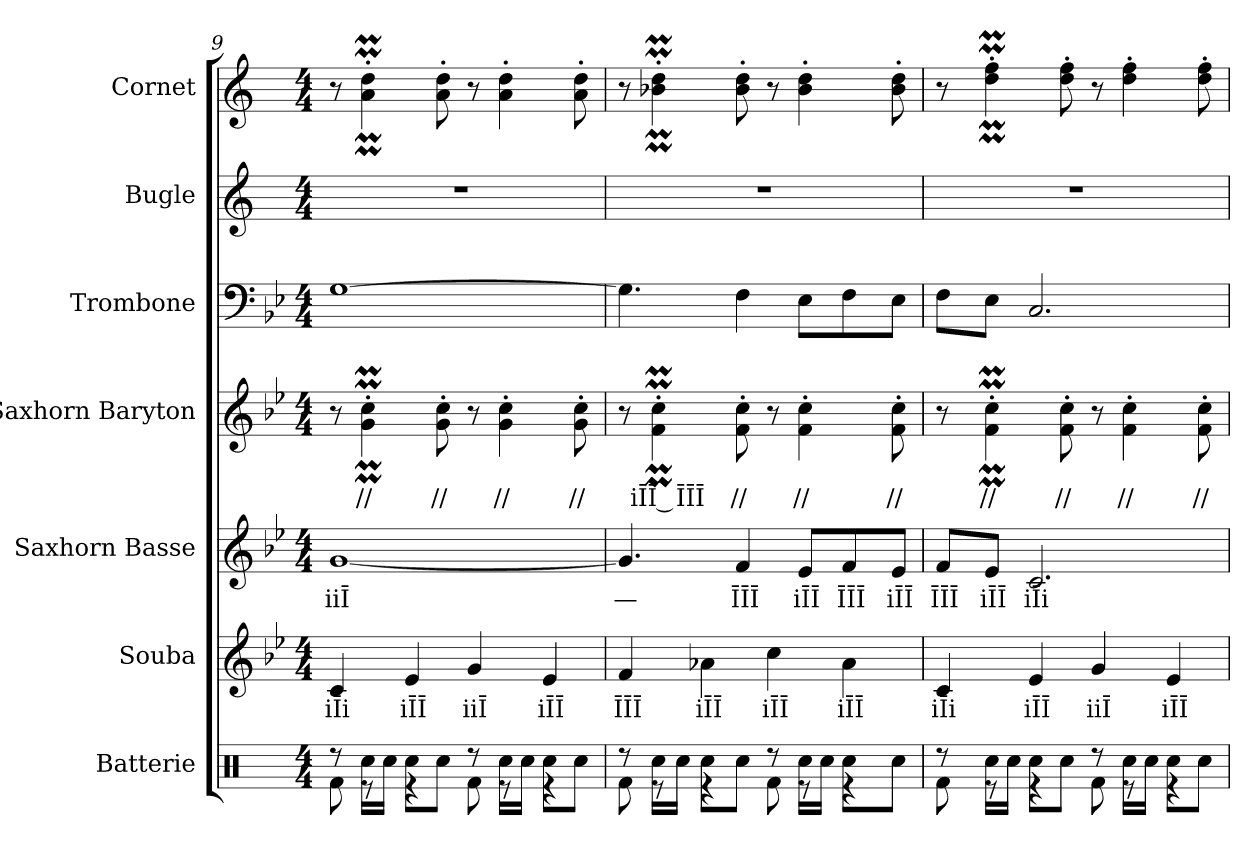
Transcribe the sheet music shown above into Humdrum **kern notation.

**kern	**kern	**text	**kern	**text	**kern	**text	**kern	**kern	**kern
*part7	*part6	*part6	*part5	*part5	*part4	*part4	*part3	*part2	*part1
*staff7	*staff6	*staff6	*staff5	*staff5	*staff4	*staff4	*staff3	*staff2	*staff1
*I"Batterie	*I"Souba	*	*I"Saxhorn Basse	*	*I"Saxhorn Baryton	*	*I"Trombone	*I"Bugle	*I"Cornet
*I'Bat.	*I'Sba.	*	*I'Bass.	*	*I'Bar.	*	*I'Tbn.	*I'Bu.	*I'Cnt.
!!LO:PB:g=z
*clefX	*clefG2	*	*clefG2	*	*clefG2	*	*clefF4	*clefG2	*clefG2
*	*ITrd15c26	*	*ITrd8c14	*	*ITrd8c14	*	*	*ITrd1c2	*ITrd1c2
*k[]	*k[b-e-]	*	*k[b-e-]	*	*k[b-e-]	*	*k[b-e-]	*k[b-e-]	*k[b-e-]
*M4/4	*M4/4	*	*M4/4	*	*M4/4	*	*M4/4	*M4/4	*M4/4
=9	=9	=9	=9	=9	=9	=9	=9	=9	=9
*^	*	*	*	*	*	*	*	*	*
!	!	!	!LO:LY:b	!	!LO:LY:b	!	!	!	!	!
8r	8Rf\	4CC/	iĪi	[1G	iiĪ	8r	.	[1G	1r	8r
!	!	!	!	!	!	!	!LO:LY:b	!	!	!
16Rcc\LL	8r	.	.	.	.	4G\M' 4c\M'	//	.	.	4g\M' 4cc\M'
16Rcc\JJ	.	.	.	.	.	.	.	.	.	.
!	!	!	!LO:LY:b	!	!	!	!	!	!	!
8Rcc\L	4r	4EE-/	iĪĪ	.	.	.	.	.	.	.
!	!	!	!	!	!	!	!LO:LY:b	!	!	!
8Rcc\J	.	.	.	.	.	8G\' 8c\'	//	.	.	8g\' 8cc\'
!	!	!	!LO:LY:b	!	!	!	!	!	!	!
8r	8Rf\	4GG/	iiĪ	.	.	8r	.	.	.	8r
!	!	!	!	!	!	!	!LO:LY:b	!	!	!
16Rcc\LL	8r	.	.	.	.	4G\' 4c\'	//	.	.	4g\' 4cc\'
16Rcc\JJ	.	.	.	.	.	.	.	.	.	.
!	!	!	!LO:LY:b	!	!	!	!	!	!	!
8Rcc\L	4r	4EE-/	iĪĪ	.	.	.	.	.	.	.
!	!	!	!	!	!	!	!LO:LY:b	!	!	!
8Rcc\J	.	.	.	.	.	8G\' 8c\'	//	.	.	8g\' 8cc\'
=10	=10	=10	=10	=10	=10	=10	=10	=10	=10	=10
!	!	!	!LO:LY:b	!	!LO:LY:b	!	!	!	!	!
8r	8Rf\	4FF/	ĪĪĪ	4.G/]	—	8r	.	4.G\]	1r	8r
!	!	!	!	!	!	!	!LO:LY:b	!	!	!
16Rcc\LL	8r	.	.	.	.	4F\M' 4c\M'	iĪĪ ĪĪĪ	.	.	4a-X\M' 4cc\M'
16Rcc\JJ	.	.	.	.	.	.	.	.	.	.
!	!	!	!LO:LY:b	!	!	!	!	!	!	!
8Rcc\L	4r	4AA-X\	iĪĪ	.	.	.	.	.	.	.
!	!	!	!	!	!LO:LY:b	!	!LO:LY:b	!	!	!
8Rcc\J	.	.	.	4F/	ĪĪĪ	8F\' 8c\'	//	4F\	.	8a-\' 8cc\'
!	!	!	!LO:LY:b	!	!	!	!	!	!	!
8r	8Rf\	4C\	iĪĪ	.	.	8r	.	.	.	8r
!	!	!	!	!	!LO:LY:b	!	!LO:LY:b	!	!	!
16Rcc\LL	8r	.	.	8E-/L	iĪĪ	4F\' 4c\'	//	8E-\L	.	4a-\' 4cc\'
16Rcc\JJ	.	.	.	.	.	.	.	.	.	.
!	!	!	!LO:LY:b	!	!LO:LY:b	!	!	!	!	!
8Rcc\L	4r	4AA-\	iĪĪ	8F/	ĪĪĪ	.	.	8F\	.	.
!	!	!	!	!	!LO:LY:b	!	!LO:LY:b	!	!	!
8Rcc\J	.	.	.	8E-/J	iĪĪ	8F\' 8c\'	//	8E-\J	.	8a-\' 8cc\'
=11	=11	=11	=11	=11	=11	=11	=11	=11	=11	=11
!	!	!	!LO:LY:b	!	!LO:LY:b	!	!	!	!	!
8r	8Rf\	4CC/	iĪi	8F/L	ĪĪĪ	8r	.	8F\L	1r	8r
!	!	!	!	!	!LO:LY:b	!	!LO:LY:b	!	!	!
16Rcc\LL	8r	.	.	8E-/J	iĪĪ	4F\M' 4c\M'	//	8E-\J	.	4cc\M' 4ee-\M'
16Rcc\JJ	.	.	.	.	.	.	.	.	.	.
!	!	!	!LO:LY:b	!	!LO:LY:b	!	!	!	!	!
8Rcc\L	4r	4EE-/	iĪĪ	2.C/	iĪi	.	.	2.C/	.	.
!	!	!	!	!	!	!	!LO:LY:b	!	!	!
8Rcc\J	.	.	.	.	.	8F\' 8c\'	//	.	.	8cc\' 8ee-\'
!	!	!	!LO:LY:b	!	!	!	!	!	!	!
8r	8Rf\	4GG/	iiĪ	.	.	8r	.	.	.	8r
!	!	!	!	!	!	!	!LO:LY:b	!	!	!
16Rcc\LL	8r	.	.	.	.	4F\' 4c\'	//	.	.	4cc\' 4ee-\'
16Rcc\JJ	.	.	.	.	.	.	.	.	.	.
!	!	!	!LO:LY:b	!	!	!	!	!	!	!
8Rcc\L	4r	4EE-/	iĪĪ	.	.	.	.	.	.	.
!	!	!	!	!	!	!	!LO:LY:b	!	!	!
8Rcc\J	.	.	.	.	.	8F\' 8c\'	//	.	.	8cc\' 8ee-\'
*v	*v	*	*	*	*	*	*	*	*	*
=	=	=	=	=	=	=	=	=	=
*-	*-	*-	*-	*-	*-	*-	*-	*-	*-
